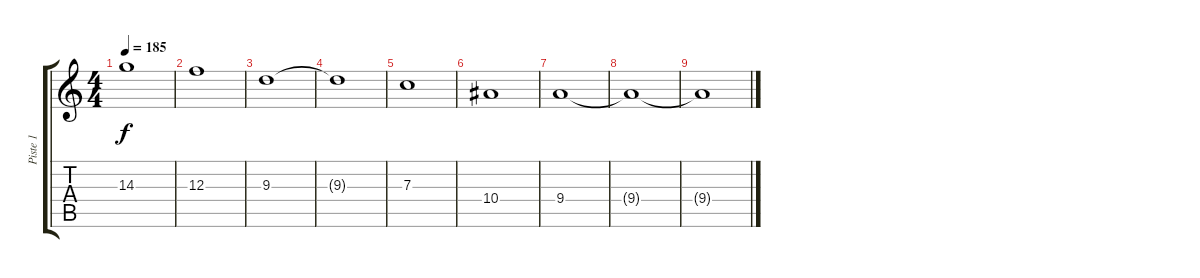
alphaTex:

\track ("Piste 1" "Piste 1") {instrument distortionguitar}
\staff {score tabs}
\tuning (D4 A3 F3 C3 G2 C2) {hide}
\ts (4 4)
\tempo 185
\clef g2
\ks c
14.3.1{dy f} |
12.3.1 |
9.3.1 |
9.3{t}.1 |
7.3.1 |
10.4.1 |
9.4.1 |
9.4{t}.1 |
9.4{t}.1
